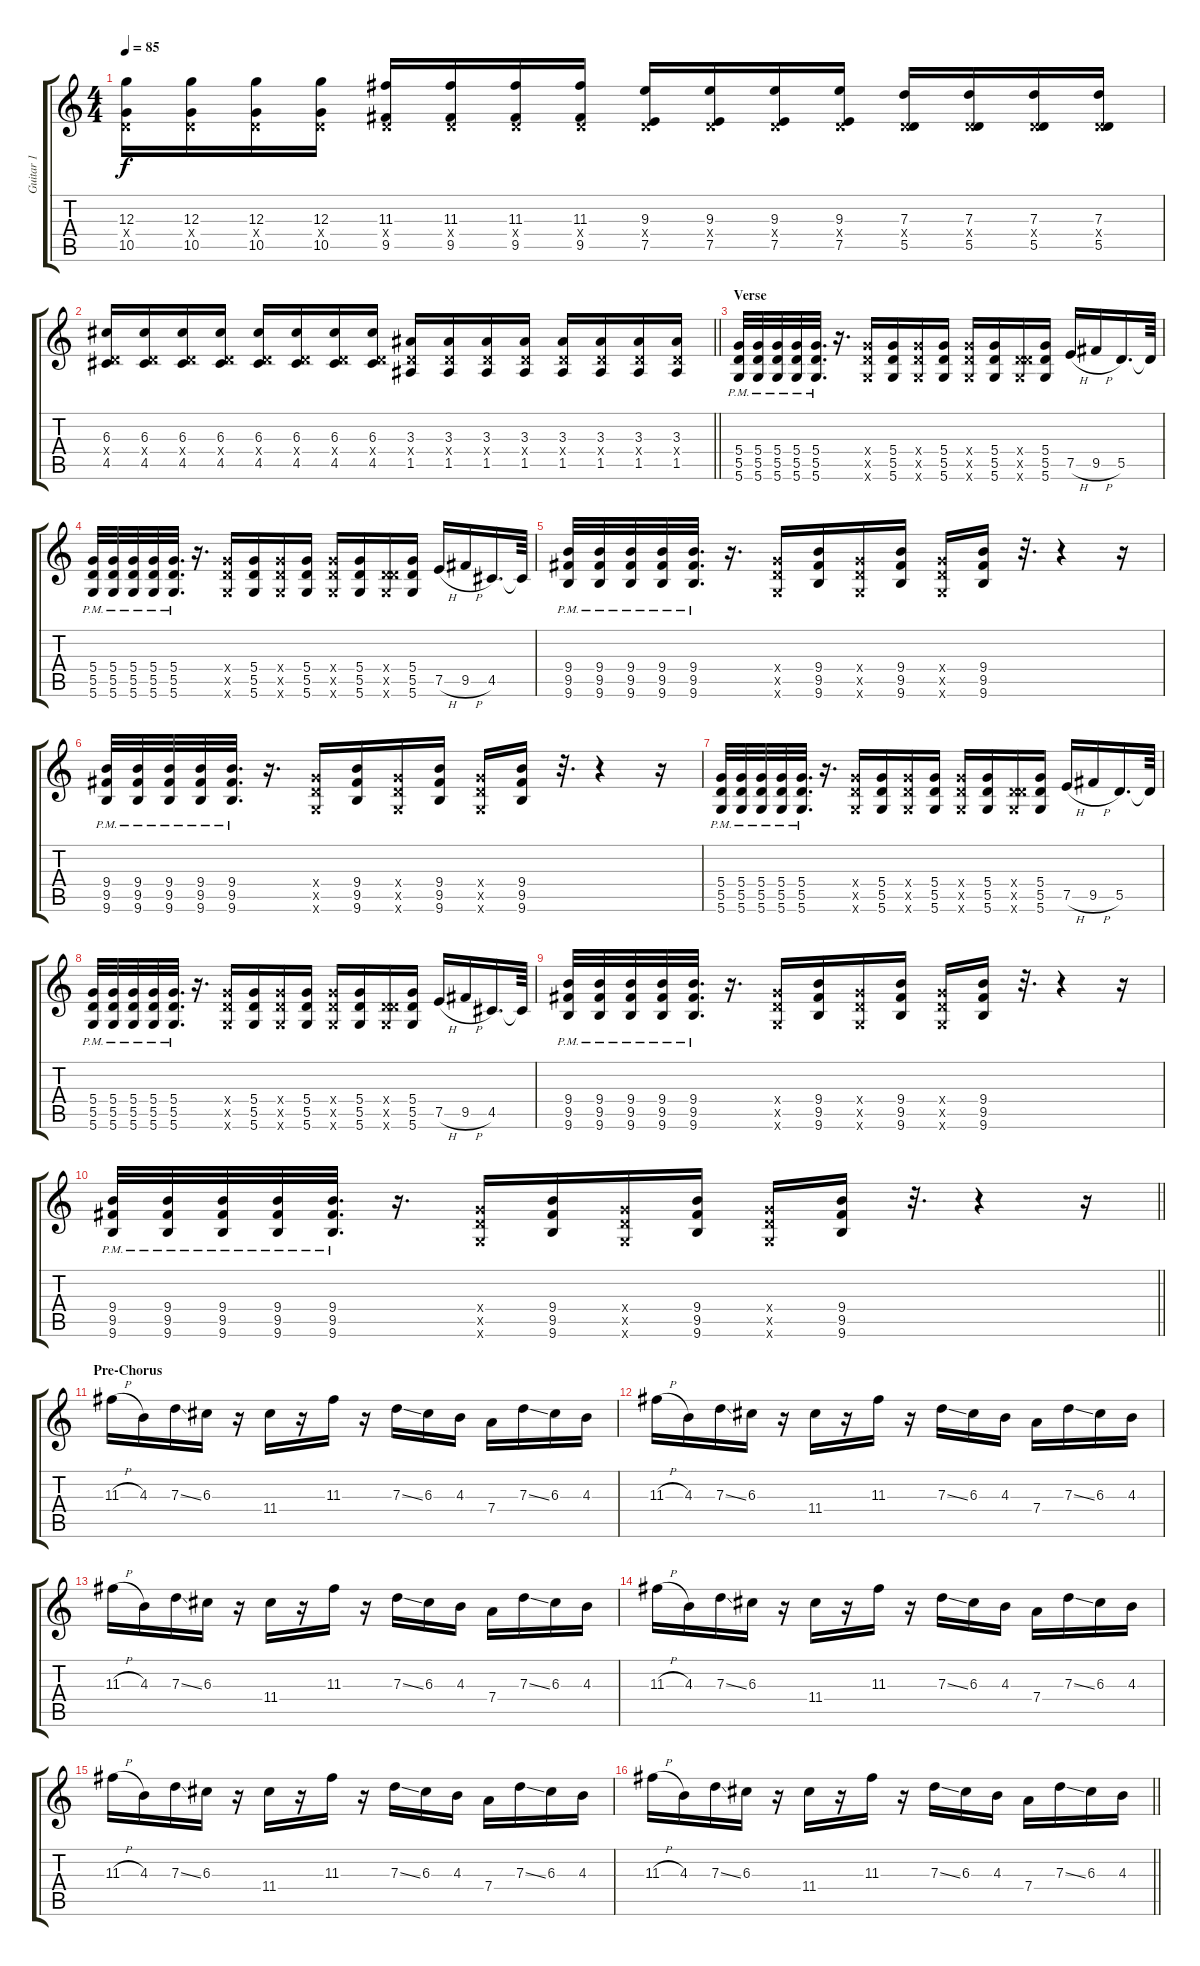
\track ("Guitar 1" "Guitar 1") {instrument distortionguitar}
\staff {score tabs}
\tuning (E4 B3 G3 D3 A2 D2) {hide}
\ts (4 4)
\tempo 85
\clef g2
\ks c
(12.3 0.4{x} 10.5).16{dy f} (12.3 0.4{x} 10.5).16 (12.3 0.4{x} 10.5).16 (12.3 0.4{x} 10.5).16 (11.3 0.4{x} 9.5).16 (11.3 0.4{x} 9.5).16 (11.3 0.4{x} 9.5).16 (11.3 0.4{x} 9.5).16 (9.3 0.4{x} 7.5).16 (9.3 0.4{x} 7.5).16 (9.3 0.4{x} 7.5).16 (9.3 0.4{x} 7.5).16 (7.3 0.4{x} 5.5).16 (7.3 0.4{x} 5.5).16 (7.3 0.4{x} 5.5).16 (7.3 0.4{x} 5.5).16 |
\barLineRight lightlight
(6.3 0.4{x} 4.5).16 (6.3 0.4{x} 4.5).16 (6.3 0.4{x} 4.5).16 (6.3 0.4{x} 4.5).16 (6.3 0.4{x} 4.5).16 (6.3 0.4{x} 4.5).16 (6.3 0.4{x} 4.5).16 (6.3 0.4{x} 4.5).16 (3.3 0.4{x} 1.5).16 (3.3 0.4{x} 1.5).16 (3.3 0.4{x} 1.5).16 (3.3 0.4{x} 1.5).16 (3.3 0.4{x} 1.5).16 (3.3 0.4{x} 1.5).16 (3.3 0.4{x} 1.5).16 (3.3 0.4{x} 1.5).16 |
\section ("" "Verse")
(5.4{pm} 5.5{pm} 5.6{pm}).32 (5.4{pm} 5.5{pm} 5.6{pm}).32 (5.4{pm} 5.5{pm} 5.6{pm}).32 (5.4{pm} 5.5{pm} 5.6{pm}).32 (5.4{pm} 5.5{pm} 5.6{pm}).32{d} r.16{d} (5.4{x} 5.5{x} 5.6{x}).16 (5.4 5.5 5.6).16 (5.4{x} 5.5{x} 5.6{x}).16 (5.4 5.5 5.6).16 (5.4{x} 5.5{x} 5.6{x}).16 (5.4 5.5 5.6).16 (0.4{x} 5.5{x} 5.6{x}).16 (5.4 5.5 5.6).16 7.5{h}.16 9.5{h}.16 5.5.16{d} 5.5{t}.64 |
(5.4{pm} 5.5{pm} 5.6{pm}).32 (5.4{pm} 5.5{pm} 5.6{pm}).32 (5.4{pm} 5.5{pm} 5.6{pm}).32 (5.4{pm} 5.5{pm} 5.6{pm}).32 (5.4{pm} 5.5{pm} 5.6{pm}).32{d} r.16{d} (5.4{x} 5.5{x} 5.6{x}).16 (5.4 5.5 5.6).16 (5.4{x} 5.5{x} 5.6{x}).16 (5.4 5.5 5.6).16 (5.4{x} 5.5{x} 5.6{x}).16 (5.4 5.5 5.6).16 (0.4{x} 5.5{x} 5.6{x}).16 (5.4 5.5 5.6).16 7.5{h}.16 9.5{h}.16 4.5.16{d} 4.5{t}.64 |
(9.4{pm} 9.5{pm} 9.6{pm}).32 (9.4{pm} 9.5{pm} 9.6{pm}).32 (9.4{pm} 9.5{pm} 9.6{pm}).32 (9.4{pm} 9.5{pm} 9.6{pm}).32 (9.4{pm} 9.5{pm} 9.6{pm}).32{d} r.16{d} (5.4{x} 5.5{x} 5.6{x}).16 (9.4 9.5 9.6).16 (5.4{x} 5.5{x} 5.6{x}).16 (9.4 9.5 9.6).16 (5.4{x} 5.5{x} 5.6{x}).16 (9.4 9.5 9.6).16 r.32{d} r.4 r.16 |
(9.4{pm} 9.5{pm} 9.6{pm}).32 (9.4{pm} 9.5{pm} 9.6{pm}).32 (9.4{pm} 9.5{pm} 9.6{pm}).32 (9.4{pm} 9.5{pm} 9.6{pm}).32 (9.4{pm} 9.5{pm} 9.6{pm}).32{d} r.16{d} (5.4{x} 5.5{x} 5.6{x}).16 (9.4 9.5 9.6).16 (5.4{x} 5.5{x} 5.6{x}).16 (9.4 9.5 9.6).16 (5.4{x} 5.5{x} 5.6{x}).16 (9.4 9.5 9.6).16 r.32{d} r.4 r.16 |
(5.4{pm} 5.5{pm} 5.6{pm}).32 (5.4{pm} 5.5{pm} 5.6{pm}).32 (5.4{pm} 5.5{pm} 5.6{pm}).32 (5.4{pm} 5.5{pm} 5.6{pm}).32 (5.4{pm} 5.5{pm} 5.6{pm}).32{d} r.16{d} (5.4{x} 5.5{x} 5.6{x}).16 (5.4 5.5 5.6).16 (5.4{x} 5.5{x} 5.6{x}).16 (5.4 5.5 5.6).16 (5.4{x} 5.5{x} 5.6{x}).16 (5.4 5.5 5.6).16 (0.4{x} 5.5{x} 5.6{x}).16 (5.4 5.5 5.6).16 7.5{h}.16 9.5{h}.16 5.5.16{d} 5.5{t}.64 |
(5.4{pm} 5.5{pm} 5.6{pm}).32 (5.4{pm} 5.5{pm} 5.6{pm}).32 (5.4{pm} 5.5{pm} 5.6{pm}).32 (5.4{pm} 5.5{pm} 5.6{pm}).32 (5.4{pm} 5.5{pm} 5.6{pm}).32{d} r.16{d} (5.4{x} 5.5{x} 5.6{x}).16 (5.4 5.5 5.6).16 (5.4{x} 5.5{x} 5.6{x}).16 (5.4 5.5 5.6).16 (5.4{x} 5.5{x} 5.6{x}).16 (5.4 5.5 5.6).16 (0.4{x} 5.5{x} 5.6{x}).16 (5.4 5.5 5.6).16 7.5{h}.16 9.5{h}.16 4.5.16{d} 4.5{t}.64 |
(9.4{pm} 9.5{pm} 9.6{pm}).32 (9.4{pm} 9.5{pm} 9.6{pm}).32 (9.4{pm} 9.5{pm} 9.6{pm}).32 (9.4{pm} 9.5{pm} 9.6{pm}).32 (9.4{pm} 9.5{pm} 9.6{pm}).32{d} r.16{d} (5.4{x} 5.5{x} 5.6{x}).16 (9.4 9.5 9.6).16 (5.4{x} 5.5{x} 5.6{x}).16 (9.4 9.5 9.6).16 (5.4{x} 5.5{x} 5.6{x}).16 (9.4 9.5 9.6).16 r.32{d} r.4 r.16 |
\barLineRight lightlight
(9.4{pm} 9.5{pm} 9.6{pm}).32 (9.4{pm} 9.5{pm} 9.6{pm}).32 (9.4{pm} 9.5{pm} 9.6{pm}).32 (9.4{pm} 9.5{pm} 9.6{pm}).32 (9.4{pm} 9.5{pm} 9.6{pm}).32{d} r.16{d} (5.4{x} 5.5{x} 5.6{x}).16 (9.4 9.5 9.6).16 (5.4{x} 5.5{x} 5.6{x}).16 (9.4 9.5 9.6).16 (5.4{x} 5.5{x} 5.6{x}).16 (9.4 9.5 9.6).16 r.32{d} r.4 r.16 |
\section ("" "Pre-Chorus")
11.3{h}.16 4.3.16 7.3{ss}.16 6.3.16 r.16 11.4.16 r.16 11.3.16 r.16 7.3{ss}.16 6.3.16 4.3.16 7.4.16 7.3{ss}.16 6.3.16 4.3.16 |
11.3{h}.16 4.3.16 7.3{ss}.16 6.3.16 r.16 11.4.16 r.16 11.3.16 r.16 7.3{ss}.16 6.3.16 4.3.16 7.4.16 7.3{ss}.16 6.3.16 4.3.16 |
11.3{h}.16 4.3.16 7.3{ss}.16 6.3.16 r.16 11.4.16 r.16 11.3.16 r.16 7.3{ss}.16 6.3.16 4.3.16 7.4.16 7.3{ss}.16 6.3.16 4.3.16 |
11.3{h}.16 4.3.16 7.3{ss}.16 6.3.16 r.16 11.4.16 r.16 11.3.16 r.16 7.3{ss}.16 6.3.16 4.3.16 7.4.16 7.3{ss}.16 6.3.16 4.3.16 |
11.3{h}.16 4.3.16 7.3{ss}.16 6.3.16 r.16 11.4.16 r.16 11.3.16 r.16 7.3{ss}.16 6.3.16 4.3.16 7.4.16 7.3{ss}.16 6.3.16 4.3.16 |
\barLineRight lightlight
11.3{h}.16 4.3.16 7.3{ss}.16 6.3.16 r.16 11.4.16 r.16 11.3.16 r.16 7.3{ss}.16 6.3.16 4.3.16 7.4.16 7.3{ss}.16 6.3.16 4.3.16
